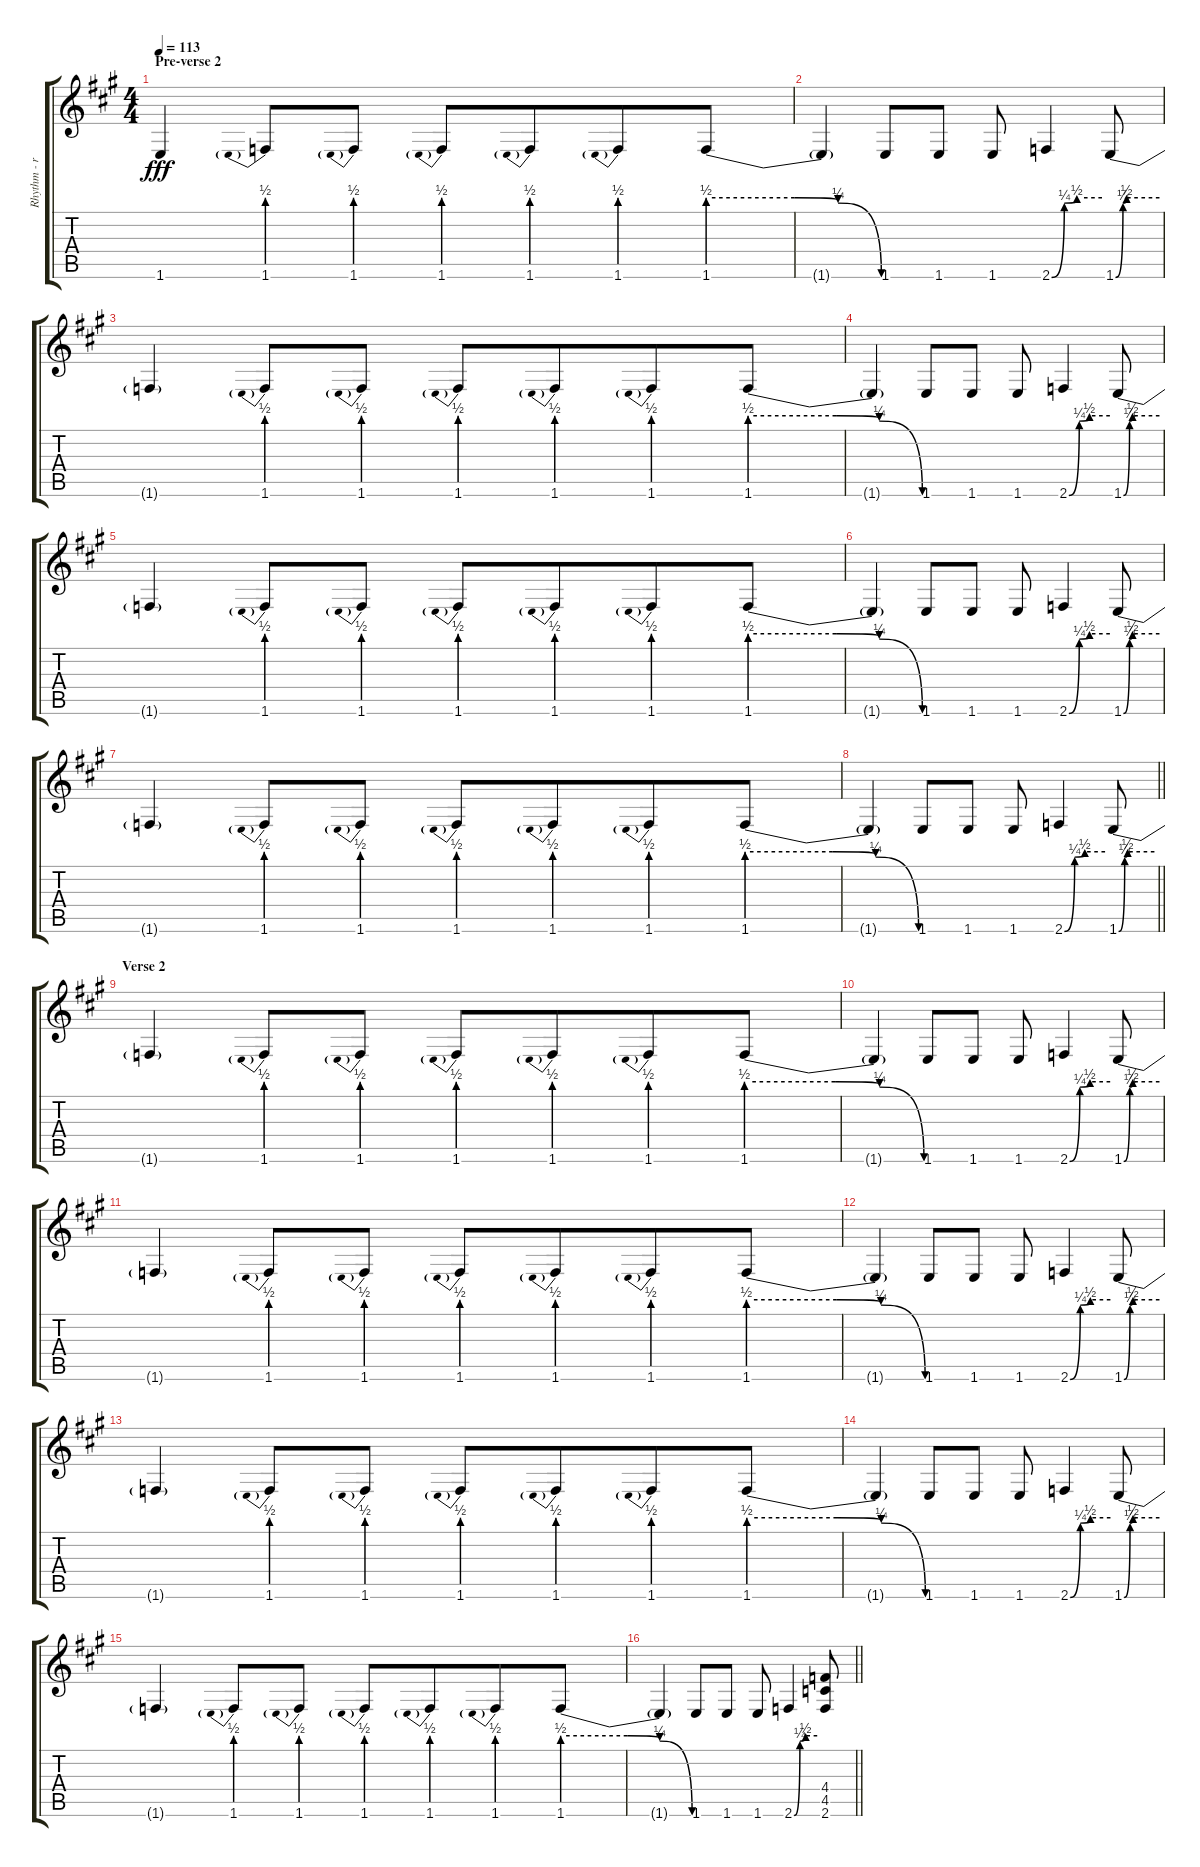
\track ("Rhythm - right" "Rhythm - r") {instrument distortionguitar}
\staff {score tabs}
\tuning (Eb4 Bb3 Gb3 Db3 Ab2 Eb2) {hide}
\ts (4 4)
\section ("" "Pre-verse 2")
\tempo 113
\clef g2
\ks f#minor
1.6{t}.4{dy fff} 1.6{be (prebend 0 2 60 2)}.8 1.6{be (prebend 0 2 60 2)}.8 1.6{be (prebend 0 2 60 2)}.8 1.6{be (prebend 0 2 60 2)}.8{beam merge} 1.6{be (prebend 0 2 60 2)}.8 1.6{be (custom 0 2 30 2 45 1 60 0)}.8 |
1.6{t}.4 1.6.8 1.6.8 1.6.8 2.6{be (custom 0 0 15 1 30 2 60 2)}.4 1.6{be (custom 0 0 10 1 15 2 60 2)}.8 |
1.6{t}.4 1.6{be (prebend 0 2 60 2)}.8 1.6{be (prebend 0 2 60 2)}.8 1.6{be (prebend 0 2 60 2)}.8 1.6{be (prebend 0 2 60 2)}.8{beam merge} 1.6{be (prebend 0 2 60 2)}.8 1.6{be (custom 0 2 30 2 45 1 60 0)}.8 |
1.6{t}.4 1.6.8 1.6.8 1.6.8 2.6{be (custom 0 0 15 1 30 2 60 2)}.4 1.6{be (custom 0 0 10 1 15 2 60 2)}.8 |
1.6{t}.4 1.6{be (prebend 0 2 60 2)}.8 1.6{be (prebend 0 2 60 2)}.8 1.6{be (prebend 0 2 60 2)}.8 1.6{be (prebend 0 2 60 2)}.8{beam merge} 1.6{be (prebend 0 2 60 2)}.8 1.6{be (custom 0 2 30 2 45 1 60 0)}.8 |
1.6{t}.4 1.6.8 1.6.8 1.6.8 2.6{be (custom 0 0 15 1 30 2 60 2)}.4 1.6{be (custom 0 0 10 1 15 2 60 2)}.8 |
1.6{t}.4 1.6{be (prebend 0 2 60 2)}.8 1.6{be (prebend 0 2 60 2)}.8 1.6{be (prebend 0 2 60 2)}.8 1.6{be (prebend 0 2 60 2)}.8{beam merge} 1.6{be (prebend 0 2 60 2)}.8 1.6{be (custom 0 2 30 2 45 1 60 0)}.8 |
\barLineRight lightlight
1.6{t}.4 1.6.8 1.6.8 1.6.8 2.6{be (custom 0 0 15 1 30 2 60 2)}.4 1.6{be (custom 0 0 10 1 15 2 60 2)}.8 |
\section ("" "Verse 2")
1.6{t}.4 1.6{be (prebend 0 2 60 2)}.8 1.6{be (prebend 0 2 60 2)}.8 1.6{be (prebend 0 2 60 2)}.8 1.6{be (prebend 0 2 60 2)}.8{beam merge} 1.6{be (prebend 0 2 60 2)}.8 1.6{be (custom 0 2 30 2 45 1 60 0)}.8 |
1.6{t}.4 1.6.8 1.6.8 1.6.8 2.6{be (custom 0 0 15 1 30 2 60 2)}.4 1.6{be (custom 0 0 10 1 15 2 60 2)}.8 |
1.6{t}.4 1.6{be (prebend 0 2 60 2)}.8 1.6{be (prebend 0 2 60 2)}.8 1.6{be (prebend 0 2 60 2)}.8 1.6{be (prebend 0 2 60 2)}.8{beam merge} 1.6{be (prebend 0 2 60 2)}.8 1.6{be (custom 0 2 30 2 45 1 60 0)}.8 |
1.6{t}.4 1.6.8 1.6.8 1.6.8 2.6{be (custom 0 0 15 1 30 2 60 2)}.4 1.6{be (custom 0 0 10 1 15 2 60 2)}.8 |
1.6{t}.4 1.6{be (prebend 0 2 60 2)}.8 1.6{be (prebend 0 2 60 2)}.8 1.6{be (prebend 0 2 60 2)}.8 1.6{be (prebend 0 2 60 2)}.8{beam merge} 1.6{be (prebend 0 2 60 2)}.8 1.6{be (custom 0 2 30 2 45 1 60 0)}.8 |
1.6{t}.4 1.6.8 1.6.8 1.6.8 2.6{be (custom 0 0 15 1 30 2 60 2)}.4 1.6{be (custom 0 0 10 1 15 2 60 2)}.8 |
1.6{t}.4 1.6{be (prebend 0 2 60 2)}.8 1.6{be (prebend 0 2 60 2)}.8 1.6{be (prebend 0 2 60 2)}.8 1.6{be (prebend 0 2 60 2)}.8{beam merge} 1.6{be (prebend 0 2 60 2)}.8 1.6{be (custom 0 2 30 2 45 1 60 0)}.8 |
\barLineRight lightlight
1.6{t}.4 1.6.8 1.6.8 1.6.8 2.6{be (custom 0 0 15 1 30 2 60 2)}.4 (4.4 4.5 2.6).8
